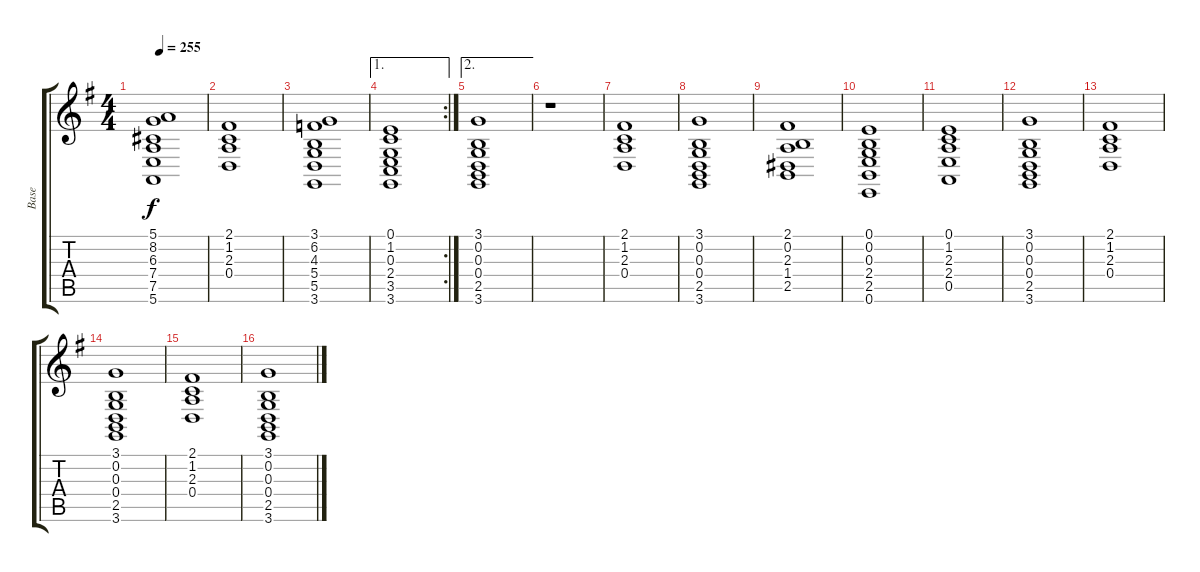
\track ("Base" "Base") {instrument acousticgrandpiano}
\staff {score tabs}
\tuning (E4 B3 G3 D3 A2 E2) {hide}
\ts (4 4)
\tempo 255
\clef g2
\ks g
(5.1 8.2 6.3 7.4 7.5 5.6).1{dy f} |
(2.1 1.2 2.3 0.4).1 |
(3.1 6.2 4.3 5.4 5.5 3.6).1 |
\ae 1
\rc 2
(0.1 1.2 0.3 2.4 3.5 3.6).1 |
\ae 2
(3.1 0.2 0.3 0.4 2.5 3.6).1 |
r.1 |
(2.1 1.2 2.3 0.4).1 |
(3.1 0.2 0.3 0.4 2.5 3.6).1 |
(2.1 0.2 2.3 1.4 2.5).1 |
(0.1 0.2 0.3 2.4 2.5 0.6).1 |
(0.1 1.2 2.3 2.4 0.5).1 |
(3.1 0.2 0.3 0.4 2.5 3.6).1 |
(2.1 1.2 2.3 0.4).1 |
(3.1 0.2 0.3 0.4 2.5 3.6).1 |
(2.1 1.2 2.3 0.4).1 |
(3.1 0.2 0.3 0.4 2.5 3.6).1
